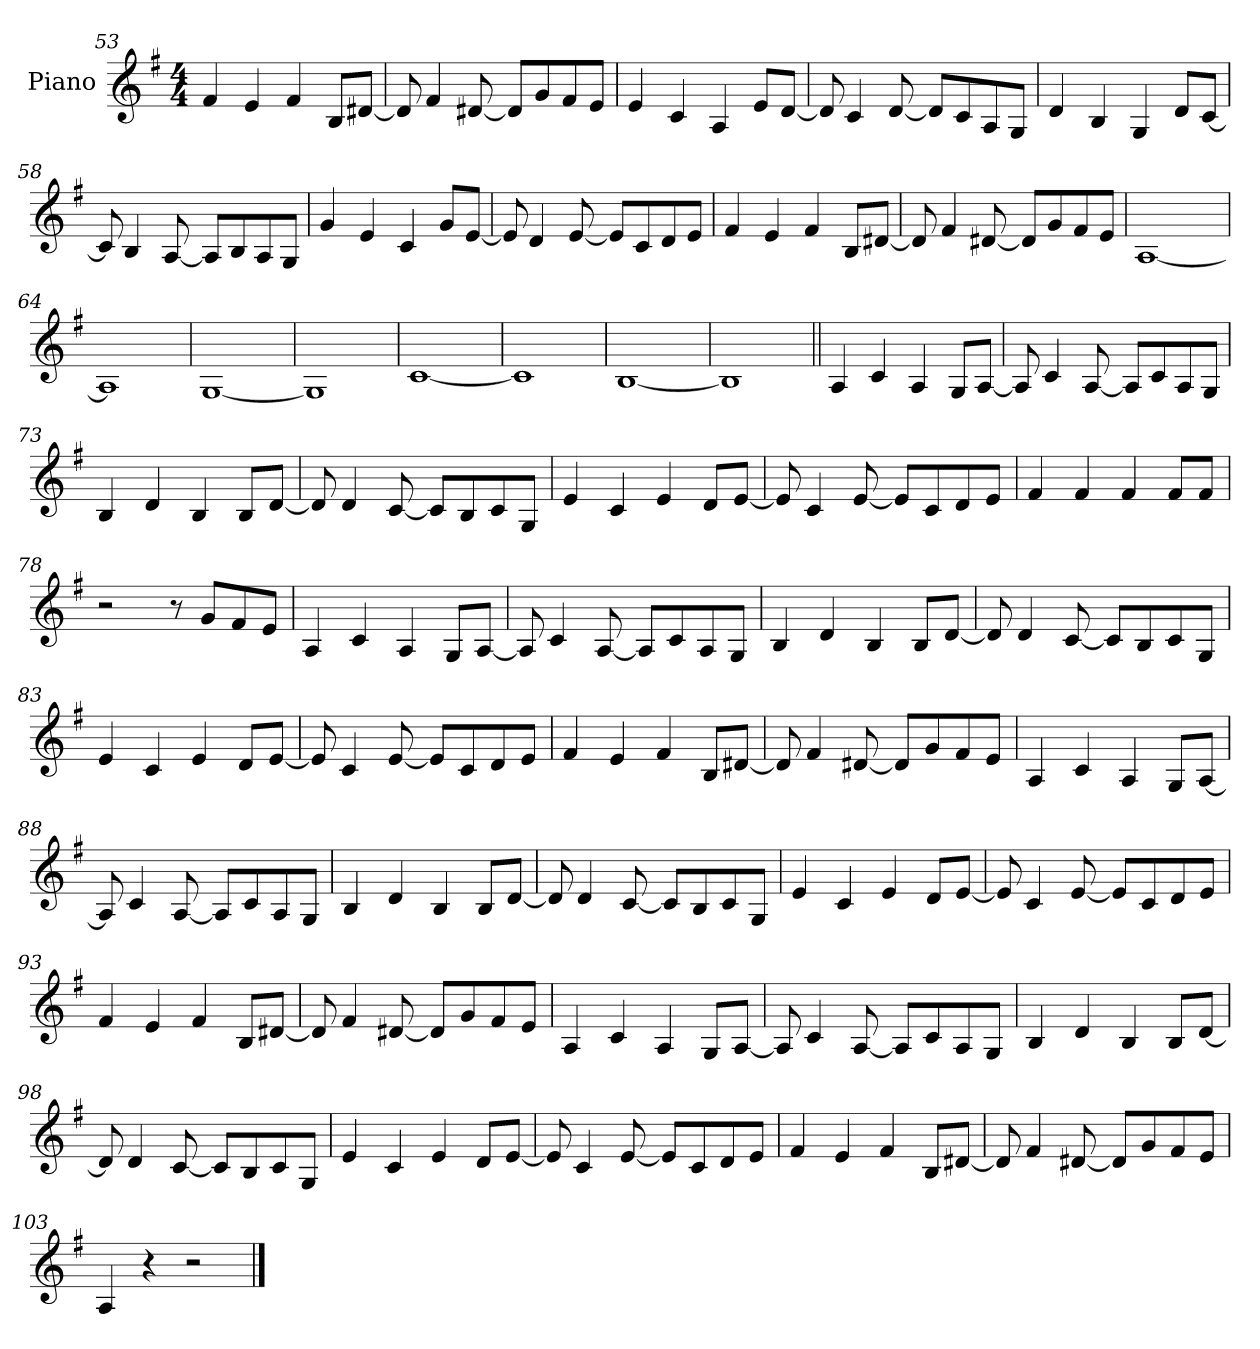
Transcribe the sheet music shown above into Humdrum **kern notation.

**kern
*part1
*staff1
*I"Piano
*I'Pno.
*clefG2
*k[f#]
*M4/4
=53
4f#
4e
4f#
8BL
[8d#XJ
=54
8d#]
4f#
[8d#X
8d#L]
8g
8f#
8eJ
=55
4e
4c
4A
8eL
[8dJ
=56
8d]
4c
[8d
8dL]
8c
8A
8GJ
=57
4d
4B
4G
8dL
[8cJ
=58
8c]
4B
[8A
8AL]
8B
8A
8GJ
=59
4g
4e
4c
8gL
[8eJ
=60
8e]
4d
[8e
8eL]
8c
8d
8eJ
=61
4f#
4e
4f#
8BL
[8d#XJ
=62
8d#]
4f#
[8d#X
8d#L]
8g
8f#
8eJ
=63
[1A
=64
1A]
=65
[1G
=66
1G]
=67
[1c
=68
1c]
=69
[1B
=70
1B]
=71||
4A
4c
4A
8GL
[8AJ
=72
8A]
4c
[8A
8AL]
8c
8A
8GJ
=73
4B
4d
4B
8BL
[8dJ
=74
8d]
4d
[8c
8cL]
8B
8c
8GJ
=75
4e
4c
4e
8dL
[8eJ
=76
8e]
4c
[8e
8eL]
8c
8d
8eJ
=77
4f#
4f#
4f#
8f#L
8f#J
=78
2r
8r
8gL
8f#
8eJ
=79
4A
4c
4A
8GL
[8AJ
=80
8A]
4c
[8A
8AL]
8c
8A
8GJ
=81
4B
4d
4B
8BL
[8dJ
=82
8d]
4d
[8c
8cL]
8B
8c
8GJ
=83
4e
4c
4e
8dL
[8eJ
=84
8e]
4c
[8e
8eL]
8c
8d
8eJ
=85
4f#
4e
4f#
8BL
[8d#XJ
=86
8d#]
4f#
[8d#X
8d#L]
8g
8f#
8eJ
=87
4A
4c
4A
8GL
[8AJ
=88
8A]
4c
[8A
8AL]
8c
8A
8GJ
=89
4B
4d
4B
8BL
[8dJ
=90
8d]
4d
[8c
8cL]
8B
8c
8GJ
=91
4e
4c
4e
8dL
[8eJ
=92
8e]
4c
[8e
8eL]
8c
8d
8eJ
=93
4f#
4e
4f#
8BL
[8d#XJ
=94
8d#]
4f#
[8d#X
8d#L]
8g
8f#
8eJ
=95
4A
4c
4A
8GL
[8AJ
=96
8A]
4c
[8A
8AL]
8c
8A
8GJ
=97
4B
4d
4B
8BL
[8dJ
=98
8d]
4d
[8c
8cL]
8B
8c
8GJ
=99
4e
4c
4e
8dL
[8eJ
=100
8e]
4c
[8e
8eL]
8c
8d
8eJ
=101
4f#
4e
4f#
8BL
[8d#XJ
=102
8d#]
4f#
[8d#X
8d#L]
8g
8f#
8eJ
=103
4A
4r
2r
==
*-
